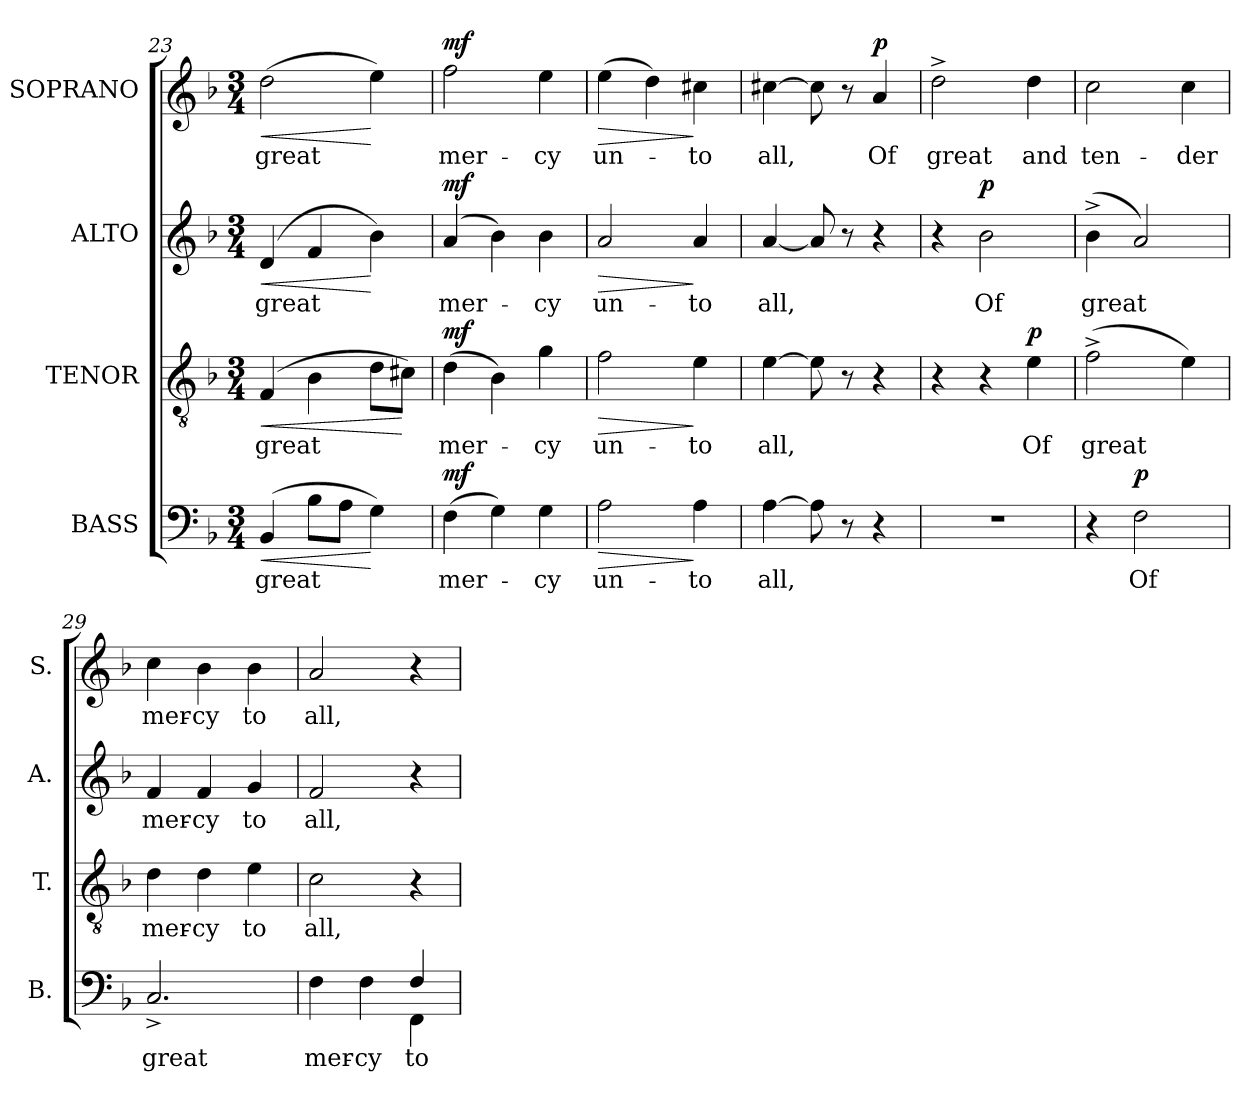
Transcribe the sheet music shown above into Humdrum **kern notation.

**kern	**text	**dynam	**kern	**text	**dynam	**kern	**text	**dynam	**kern	**text	**dynam
*part4	*part4	*part4	*part3	*part3	*part3	*part2	*part2	*part2	*part1	*part1	*part1
*staff4	*staff4	*staff4	*staff3	*staff3	*staff3	*staff2	*staff2	*staff2	*staff1	*staff1	*staff1
*I"BASS	*	*	*I"TENOR	*	*	*I"ALTO	*	*	*I"SOPRANO	*	*
*I'B.	*	*	*I'T.	*	*	*I'A.	*	*	*I'S.	*	*
*clefF4	*	*	*clefGv2	*	*	*clefG2	*	*	*clefG2	*	*
*	*	*	*ITrd7c12	*	*	*	*	*	*	*	*
*k[b-]	*	*	*k[b-]	*	*	*k[b-]	*	*	*k[b-]	*	*
*d:	*	*	*d:	*	*	*d:	*	*	*d:	*	*
*M3/4	*	*	*M3/4	*	*	*M3/4	*	*	*M3/4	*	*
=23	=23	=23	=23	=23	=23	=23	=23	=23	=23	=23	=23
!	!LO:LY:b:color=#000000	!LO:HP:b	!	!	!	!	!	!	!	!	!
!	!	!	!	!LO:LY:b:color=#000000	!LO:HP:b	!	!	!	!	!	!
!	!	!	!	!	!	!	!LO:LY:b:color=#000000	!LO:HP:b	!	!	!
!	!	!	!	!	!	!	!	!	!	!LO:LY:b:color=#000000	!LO:HP:b
(4BB-i/	great	<	(4FFi/	great	<	(4di/	great	<	(2ddi\	great	<
8B-i\L	.	.	4BB-i\	.	.	4fi/	.	.	.	.	.
8Ai\J	.	.	.	.	.	.	.	.	.	.	.
4Gi\)	.	[	8Di\L	.	.	4b-i\)	.	[	4eei\)	.	[
.	.	.	8C#Xi\J)	.	[	.	.	.	.	.	.
=24	=24	=24	=24	=24	=24	=24	=24	=24	=24	=24	=24
!	!LO:LY:b:color=#000000	!	!	!	!	!	!	!	!	!	!
!	!	!	!	!LO:LY:b:color=#000000	!	!	!	!	!	!	!
!	!	!	!	!	!	!	!LO:LY:b:color=#000000	!	!	!	!
!	!	!	!	!	!	!	!	!	!	!LO:LY:b:color=#000000	!
(4Fi\	mer-	mf	(4Di\	mer-	mf	(4ai/	mer-	mf	2ffi\	mer-	mf
4Gi\)	.	.	4BB-i\)	.	.	4b-i\)	.	.	.	.	.
!	!LO:LY:b:color=#000000	!	!	!	!	!	!	!	!	!	!
!	!	!	!	!LO:LY:b:color=#000000	!	!	!	!	!	!	!
!	!	!	!	!	!	!	!LO:LY:b:color=#000000	!	!	!	!
!	!	!	!	!	!	!	!	!	!	!LO:LY:b:color=#000000	!
4Gi\	-cy	.	4Gi\	-cy	.	4b-i\	-cy	.	4eei\	-cy	.
=25	=25	=25	=25	=25	=25	=25	=25	=25	=25	=25	=25
!	!LO:LY:b:color=#000000	!LO:HP:b	!	!	!	!	!	!	!	!	!
!	!	!	!	!LO:LY:b:color=#000000	!LO:HP:b	!	!	!	!	!	!
!	!	!	!	!	!	!	!LO:LY:b:color=#000000	!LO:HP:b	!	!	!
!	!	!	!	!	!	!	!	!	!	!LO:LY:b:color=#000000	!LO:HP:b
2Ai\	un-	>	2Fi\	un-	>	2ai/	un-	>	(4eei\	un-	>
.	.	.	.	.	.	.	.	.	4ddi\)	.	.
!	!LO:LY:b:color=#000000	!	!	!	!	!	!	!	!	!	!
!	!	!	!	!LO:LY:b:color=#000000	!	!	!	!	!	!	!
!	!	!	!	!	!	!	!LO:LY:b:color=#000000	!	!	!	!
!	!	!	!	!	!	!	!	!	!	!LO:LY:b:color=#000000	!
4Ai\	-to	]	4Ei\	-to	]	4ai/	-to	]	4cc#Xi\	-to	]
!!LO:PB:g=z
=26	=26	=26	=26	=26	=26	=26	=26	=26	=26	=26	=26
!	!LO:LY:b:color=#000000	!	!	!	!	!	!	!	!	!	!
!	!	!	!	!LO:LY:b:color=#000000	!	!	!	!	!	!	!
!	!	!	!	!	!	!	!LO:LY:b:color=#000000	!	!	!	!
!	!	!	!	!	!	!	!	!	!	!LO:LY:b:color=#000000	!
[>4Ai\	all,	.	[>4Ei\	all,	.	[<4ai/	all,	.	[>4cc#Xi\	all,	.
8Ai\]	.	.	8Ei\]	.	.	8ai/]	.	.	8cc#i\]	.	.
8r	.	.	8r	.	.	8r	.	.	8r	.	.
!	!	!	!	!	!	!	!	!	!	!LO:LY:b:color=#000000	!
4r	.	.	4r	.	.	4r	.	.	4ai/	Of	p
=27	=27	=27	=27	=27	=27	=27	=27	=27	=27	=27	=27
!LO:N:vis=1	!	!	!	!	!	!	!	!	!	!	!
!	!	!	!	!	!	!	!	!	!	!LO:LY:b:color=#000000	!
2.r	.	.	4r	.	.	4r	.	.	2dd^i\	great	.
!	!	!	!	!	!	!	!LO:LY:b:color=#000000	!	!	!	!
.	.	.	4r	.	.	2b-i\	Of	p	.	.	.
!	!	!	!	!LO:LY:b:color=#000000	!	!	!	!	!	!	!
!	!	!	!	!	!	!	!	!	!	!LO:LY:b:color=#000000	!
.	.	.	4Ei\	Of	p	.	.	.	4ddi\	and	.
=28	=28	=28	=28	=28	=28	=28	=28	=28	=28	=28	=28
!	!	!	!	!LO:LY:b:color=#000000	!	!	!	!	!	!	!
!	!	!	!	!	!	!	!LO:LY:b:color=#000000	!	!	!	!
!	!	!	!	!	!	!	!	!	!	!LO:LY:b:color=#000000	!
4r	.	.	(2F^i\	great	.	(4b-^i\	great	.	2cci\	ten-	.
!	!LO:LY:b:color=#000000	!	!	!	!	!	!	!	!	!	!
2Fi\	Of	p	.	.	.	2ai/)	.	.	.	.	.
!	!	!	!	!	!	!	!	!	!	!LO:LY:b:color=#000000	!
.	.	.	4Ei\)	.	.	.	.	.	4cci\	-der	.
=29	=29	=29	=29	=29	=29	=29	=29	=29	=29	=29	=29
!	!LO:LY:b:color=#000000	!	!	!	!	!	!	!	!	!	!
!	!	!	!	!LO:LY:b:color=#000000	!	!	!	!	!	!	!
!	!	!	!	!	!	!	!LO:LY:b:color=#000000	!	!	!	!
!	!	!	!	!	!	!	!	!	!	!LO:LY:b:color=#000000	!
2.C^i/	great	.	4Di\	mer-	.	4fi/	mer-	.	4cci\	mer-	.
!	!	!	!	!LO:LY:b:color=#000000	!	!	!	!	!	!	!
!	!	!	!	!	!	!	!LO:LY:b:color=#000000	!	!	!	!
!	!	!	!	!	!	!	!	!	!	!LO:LY:b:color=#000000	!
.	.	.	4Di\	-cy	.	4fi/	-cy	.	4b-i\	-cy	.
!	!	!	!	!LO:LY:b:color=#000000	!	!	!	!	!	!	!
!	!	!	!	!	!	!	!LO:LY:b:color=#000000	!	!	!	!
!	!	!	!	!	!	!	!	!	!	!LO:LY:b:color=#000000	!
.	.	.	4Ei\	to	.	4gi/	to	.	4b-i\	to	.
=30	=30	=30	=30	=30	=30	=30	=30	=30	=30	=30	=30
!	!LO:LY:b:color=#000000	!	!	!	!	!	!	!	!	!	!
*^	*	*	*	*	*	*	*	*	*	*	*
!	!	!	!	!	!LO:LY:b:color=#000000	!	!	!	!	!	!	!
!	!	!	!	!	!	!	!	!LO:LY:b:color=#000000	!	!	!	!
!	!	!	!	!	!	!	!	!	!	!	!LO:LY:b:color=#000000	!
4Fi\	2ryy	mer-	.	2Ci\	all,	.	2fi/	all,	.	2ai/	all,	.
!	!	!LO:LY:b:color=#000000	!	!	!	!	!	!	!	!	!	!
4Fi\	.	-cy	.	.	.	.	.	.	.	.	.	.
!	!	!LO:LY:b:color=#000000	!	!	!	!	!	!	!	!	!	!
4Fi/	4FFi\	to	.	4r	.	.	4r	.	.	4r	.	.
*v	*v	*	*	*	*	*	*	*	*	*	*	*
=	=	=	=	=	=	=	=	=	=	=	=
*-	*-	*-	*-	*-	*-	*-	*-	*-	*-	*-	*-
